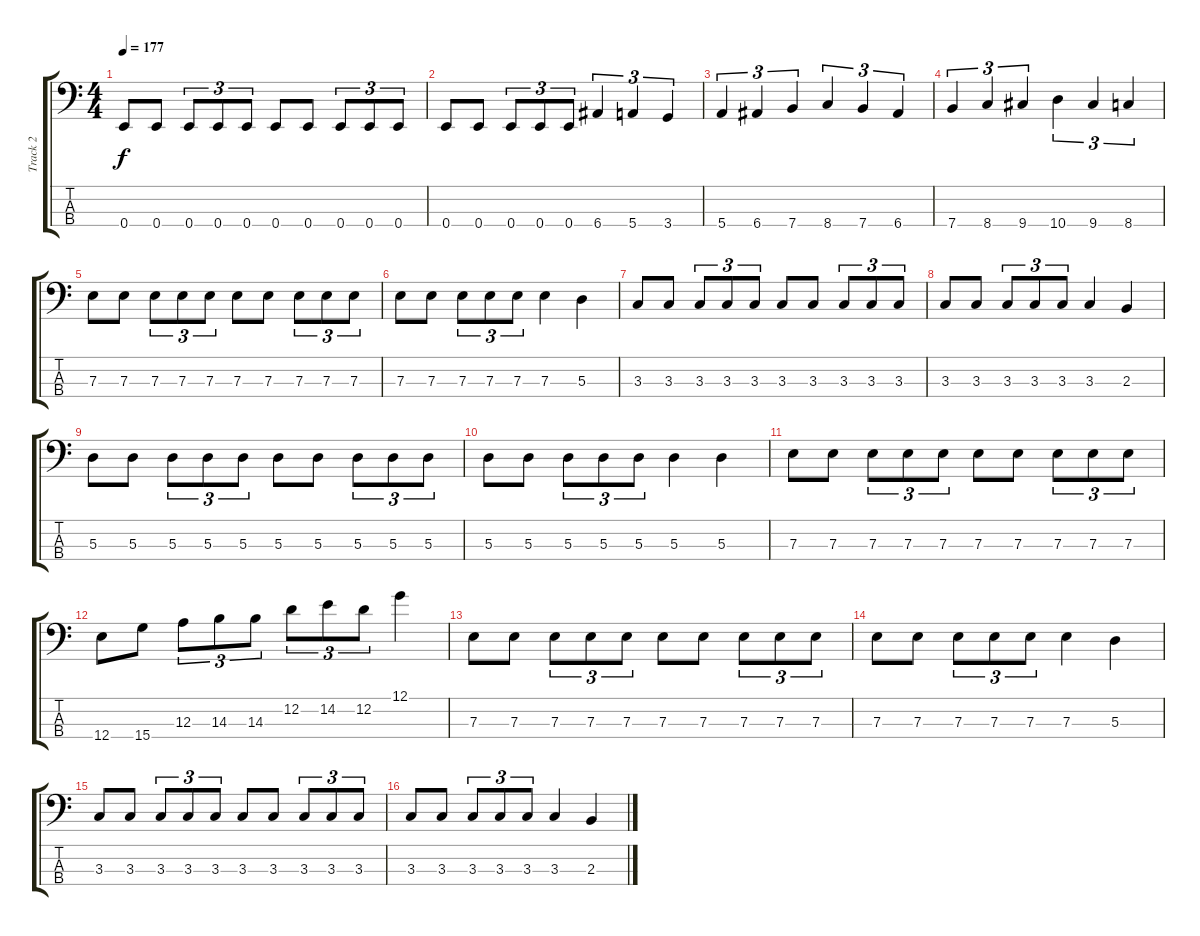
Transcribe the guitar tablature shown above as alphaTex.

\track ("Track 2" "Track 2") {instrument electricbassfinger}
\staff {score tabs}
\tuning (G2 D2 A1 E1) {hide}
\ts (4 4)
\tempo 177
\clef f4
\ks c
0.4.8{dy f} 0.4.8 0.4.8{tu (3 2)} 0.4.8{tu (3 2)} 0.4.8{tu (3 2)} 0.4.8 0.4.8 0.4.8{tu (3 2)} 0.4.8{tu (3 2)} 0.4.8{tu (3 2)} |
0.4.8 0.4.8 0.4.8{tu (3 2)} 0.4.8{tu (3 2)} 0.4.8{tu (3 2)} 6.4.4{tu (3 2)} 5.4.4{tu (3 2)} 3.4.4{tu (3 2)} |
5.4.4{tu (3 2)} 6.4.4{tu (3 2)} 7.4.4{tu (3 2)} 8.4.4{tu (3 2)} 7.4.4{tu (3 2)} 6.4.4{tu (3 2)} |
7.4.4{tu (3 2)} 8.4.4{tu (3 2)} 9.4.4{tu (3 2)} 10.4.4{tu (3 2)} 9.4.4{tu (3 2)} 8.4.4{tu (3 2)} |
7.3.8 7.3.8 7.3.8{tu (3 2)} 7.3.8{tu (3 2)} 7.3.8{tu (3 2)} 7.3.8 7.3.8 7.3.8{tu (3 2)} 7.3.8{tu (3 2)} 7.3.8{tu (3 2)} |
7.3.8 7.3.8 7.3.8{tu (3 2)} 7.3.8{tu (3 2)} 7.3.8{tu (3 2)} 7.3.4 5.3.4 |
3.3.8 3.3.8 3.3.8{tu (3 2)} 3.3.8{tu (3 2)} 3.3.8{tu (3 2)} 3.3.8 3.3.8 3.3.8{tu (3 2)} 3.3.8{tu (3 2)} 3.3.8{tu (3 2)} |
3.3.8 3.3.8 3.3.8{tu (3 2)} 3.3.8{tu (3 2)} 3.3.8{tu (3 2)} 3.3.4 2.3.4 |
5.3.8 5.3.8 5.3.8{tu (3 2)} 5.3.8{tu (3 2)} 5.3.8{tu (3 2)} 5.3.8 5.3.8 5.3.8{tu (3 2)} 5.3.8{tu (3 2)} 5.3.8{tu (3 2)} |
5.3.8 5.3.8 5.3.8{tu (3 2)} 5.3.8{tu (3 2)} 5.3.8{tu (3 2)} 5.3.4 5.3.4 |
7.3.8 7.3.8 7.3.8{tu (3 2)} 7.3.8{tu (3 2)} 7.3.8{tu (3 2)} 7.3.8 7.3.8 7.3.8{tu (3 2)} 7.3.8{tu (3 2)} 7.3.8{tu (3 2)} |
12.4.8 15.4.8 12.3.8{tu (3 2)} 14.3.8{tu (3 2)} 14.3.8{tu (3 2)} 12.2.8{tu (3 2)} 14.2.8{tu (3 2)} 12.2.8{tu (3 2)} 12.1.4 |
7.3.8 7.3.8 7.3.8{tu (3 2)} 7.3.8{tu (3 2)} 7.3.8{tu (3 2)} 7.3.8 7.3.8 7.3.8{tu (3 2)} 7.3.8{tu (3 2)} 7.3.8{tu (3 2)} |
7.3.8 7.3.8 7.3.8{tu (3 2)} 7.3.8{tu (3 2)} 7.3.8{tu (3 2)} 7.3.4 5.3.4 |
3.3.8 3.3.8 3.3.8{tu (3 2)} 3.3.8{tu (3 2)} 3.3.8{tu (3 2)} 3.3.8 3.3.8 3.3.8{tu (3 2)} 3.3.8{tu (3 2)} 3.3.8{tu (3 2)} |
3.3.8 3.3.8 3.3.8{tu (3 2)} 3.3.8{tu (3 2)} 3.3.8{tu (3 2)} 3.3.4 2.3.4
